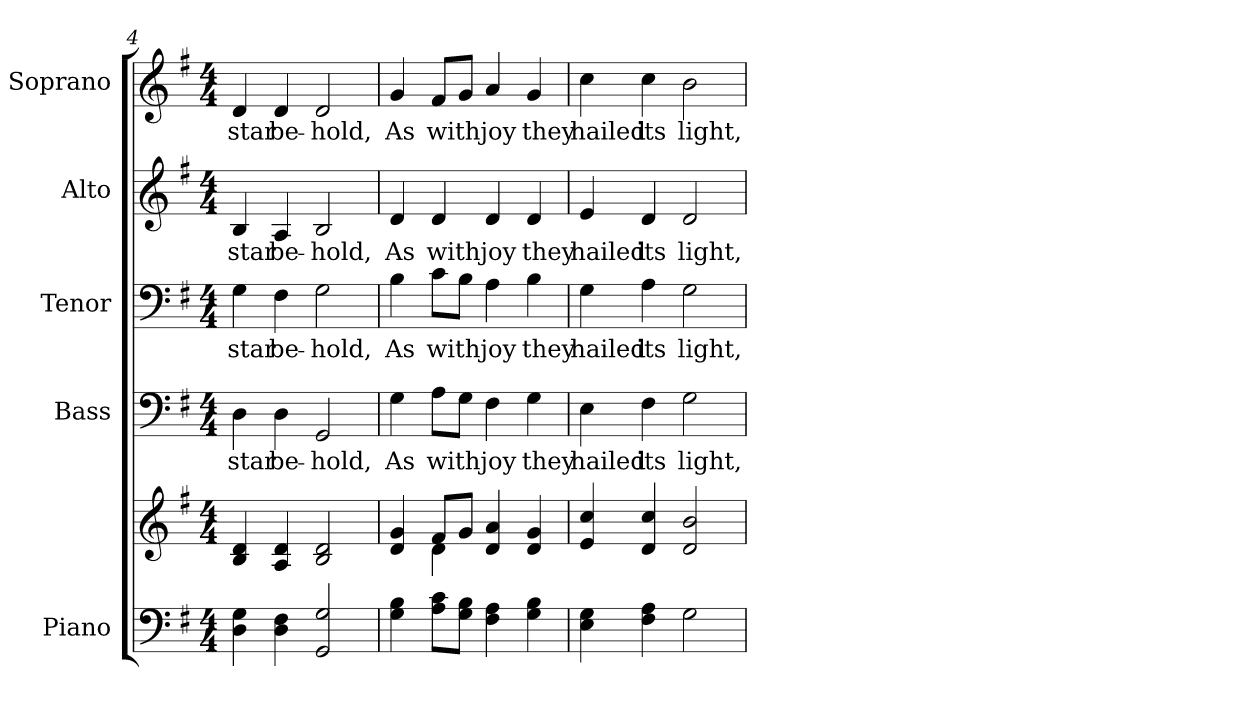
**kern	**kern	**kern	**text	**kern	**text	**kern	**text	**kern	**text
*part5	*part5	*part4	*part4	*part3	*part3	*part2	*part2	*part1	*part1
*staff6	*staff5	*staff4	*staff4	*staff3	*staff3	*staff2	*staff2	*staff1	*staff1
*I"Piano	*	*I"Bass	*	*I"Tenor	*	*I"Alto	*	*I"Soprano	*
*I'Pno.	*	*I'B.	*	*I'T.	*	*I'A.	*	*I'S.	*
!!LO:PB:g=z
*clefF4	*clefG2	*clefF4	*	*clefF4	*	*clefG2	*	*clefG2	*
*k[f#]	*k[f#]	*k[f#]	*	*k[f#]	*	*k[f#]	*	*k[f#]	*
*G:	*G:	*G:	*	*G:	*	*G:	*	*G:	*
*M4/4	*M4/4	*M4/4	*	*M4/4	*	*M4/4	*	*M4/4	*
=4	=4	=4	=4	=4	=4	=4	=4	=4	=4
!	!	!	!LO:LY:b:color=#000000	!	!	!	!	!	!
!	!	!	!	!	!LO:LY:b:color=#000000	!	!	!	!
!	!	!	!	!	!	!	!LO:LY:b:color=#000000	!	!
!	!	!	!	!	!	!	!	!	!LO:LY:b:color=#000000
4Di\ 4Gi	4Bi/ 4di	4Di\	star	4Gi\	star	4Bi/	star	4di/	star
!	!	!	!LO:LY:b:color=#000000	!	!	!	!	!	!
!	!	!	!	!	!LO:LY:b:color=#000000	!	!	!	!
!	!	!	!	!	!	!	!LO:LY:b:color=#000000	!	!
!	!	!	!	!	!	!	!	!	!LO:LY:b:color=#000000
4Di\ 4F#i	4Ai/ 4di	4Di\	be-	4F#i\	be-	4Ai/	be-	4di/	be-
!	!	!	!LO:LY:b:color=#000000	!	!	!	!	!	!
!	!	!	!	!	!LO:LY:b:color=#000000	!	!	!	!
!	!	!	!	!	!	!	!LO:LY:b:color=#000000	!	!
!	!	!	!	!	!	!	!	!	!LO:LY:b:color=#000000
2GGi/ 2Gi	2Bi/ 2di	2GGi/	-hold,	2Gi\	-hold,	2Bi/	-hold,	2di/	-hold,
=5	=5	=5	=5	=5	=5	=5	=5	=5	=5
*	*^	*	*	*	*	*	*	*	*
!	!	!	!	!LO:LY:b:color=#000000	!	!	!	!	!	!
!	!	!	!	!	!	!LO:LY:b:color=#000000	!	!	!	!
!	!	!	!	!	!	!	!	!LO:LY:b:color=#000000	!	!
!	!	!	!	!	!	!	!	!	!	!LO:LY:b:color=#000000
4Gi\ 4Bi	4di/ 4gi	4ryy	4Gi\	As	4Bi\	As	4di/	As	4gi/	As
!	!	!	!	!LO:LY:b:color=#000000	!	!	!	!	!	!
!	!	!	!	!	!	!LO:LY:b:color=#000000	!	!	!	!
!	!	!	!	!	!	!	!	!LO:LY:b:color=#000000	!	!
!	!	!	!	!	!	!	!	!	!	!LO:LY:b:color=#000000
8Ai\ 8ciL	8f#i/L	4di\	8Ai\L	with	8ci\L	with	4di/	with	8f#i/L	with
8Gi\ 8BiJ	8gi/J	.	8Gi\J	.	8Bi\J	.	.	.	8gi/J	.
!	!	!	!	!LO:LY:b:color=#000000	!	!	!	!	!	!
!	!	!	!	!	!	!LO:LY:b:color=#000000	!	!	!	!
!	!	!	!	!	!	!	!	!LO:LY:b:color=#000000	!	!
!	!	!	!	!	!	!	!	!	!	!LO:LY:b:color=#000000
4F#i\ 4Ai	4di/ 4ai	2ryy	4F#i\	joy	4Ai\	joy	4di/	joy	4ai/	joy
!	!	!	!	!LO:LY:b:color=#000000	!	!	!	!	!	!
!	!	!	!	!	!	!LO:LY:b:color=#000000	!	!	!	!
!	!	!	!	!	!	!	!	!LO:LY:b:color=#000000	!	!
!	!	!	!	!	!	!	!	!	!	!LO:LY:b:color=#000000
4Gi\ 4Bi	4di/ 4gi	.	4Gi\	they	4Bi\	they	4di/	they	4gi/	they
*	*v	*v	*	*	*	*	*	*	*	*
=6	=6	=6	=6	=6	=6	=6	=6	=6	=6
!	!	!	!LO:LY:b:color=#000000	!	!	!	!	!	!
!	!	!	!	!	!LO:LY:b:color=#000000	!	!	!	!
!	!	!	!	!	!	!	!LO:LY:b:color=#000000	!	!
!	!	!	!	!	!	!	!	!	!LO:LY:b:color=#000000
4Ei\ 4Gi	4ei/ 4cci	4Ei\	hailed	4Gi\	hailed	4ei/	hailed	4cci\	hailed
!	!	!	!LO:LY:b:color=#000000	!	!	!	!	!	!
!	!	!	!	!	!LO:LY:b:color=#000000	!	!	!	!
!	!	!	!	!	!	!	!LO:LY:b:color=#000000	!	!
!	!	!	!	!	!	!	!	!	!LO:LY:b:color=#000000
4F#i\ 4Ai	4di/ 4cci	4F#i\	its	4Ai\	its	4di/	its	4cci\	its
!	!	!	!LO:LY:b:color=#000000	!	!	!	!	!	!
!	!	!	!	!	!LO:LY:b:color=#000000	!	!	!	!
!	!	!	!	!	!	!	!LO:LY:b:color=#000000	!	!
!	!	!	!	!	!	!	!	!	!LO:LY:b:color=#000000
2Gi\	2di/ 2bi	2Gi\	light,	2Gi\	light,	2di/	light,	2bi\	light,
=	=	=	=	=	=	=	=	=	=
*-	*-	*-	*-	*-	*-	*-	*-	*-	*-
